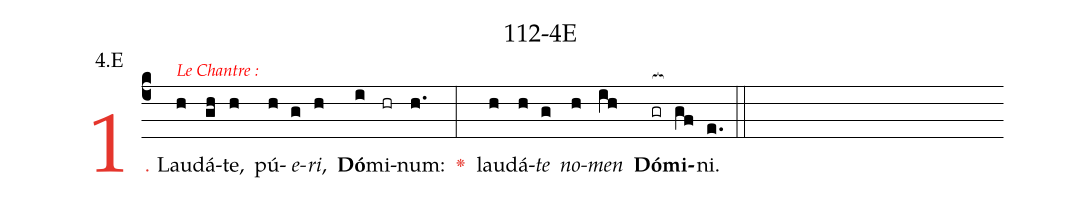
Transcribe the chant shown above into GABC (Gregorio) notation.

name: 112-4E;
annotation: 4.E;
%%
(c4)<c>1.</c> Lau<alt>{\footnotesize\textcolor{red}{Le Chantre :}}</alt>(h)dá(gh)te,(h) pú(h)<i>e</i>(g)<i>ri</i>,(h) <b>Dó</b>(i)mi(hr)num:(h.) <c><v>\greheightstar</v></c>(:) lau(h)dá(h)<i>te</i>(g) <i>no</i>(h)<i>men</i>(ih) <b>Dó</b>(gr[ocb:1{])<b>mi</b>(gf[ocb:0}])ni.(e.) (::)


%E(h) u(g) o(h) u(ih) a(gf) e.(e.) (::)
